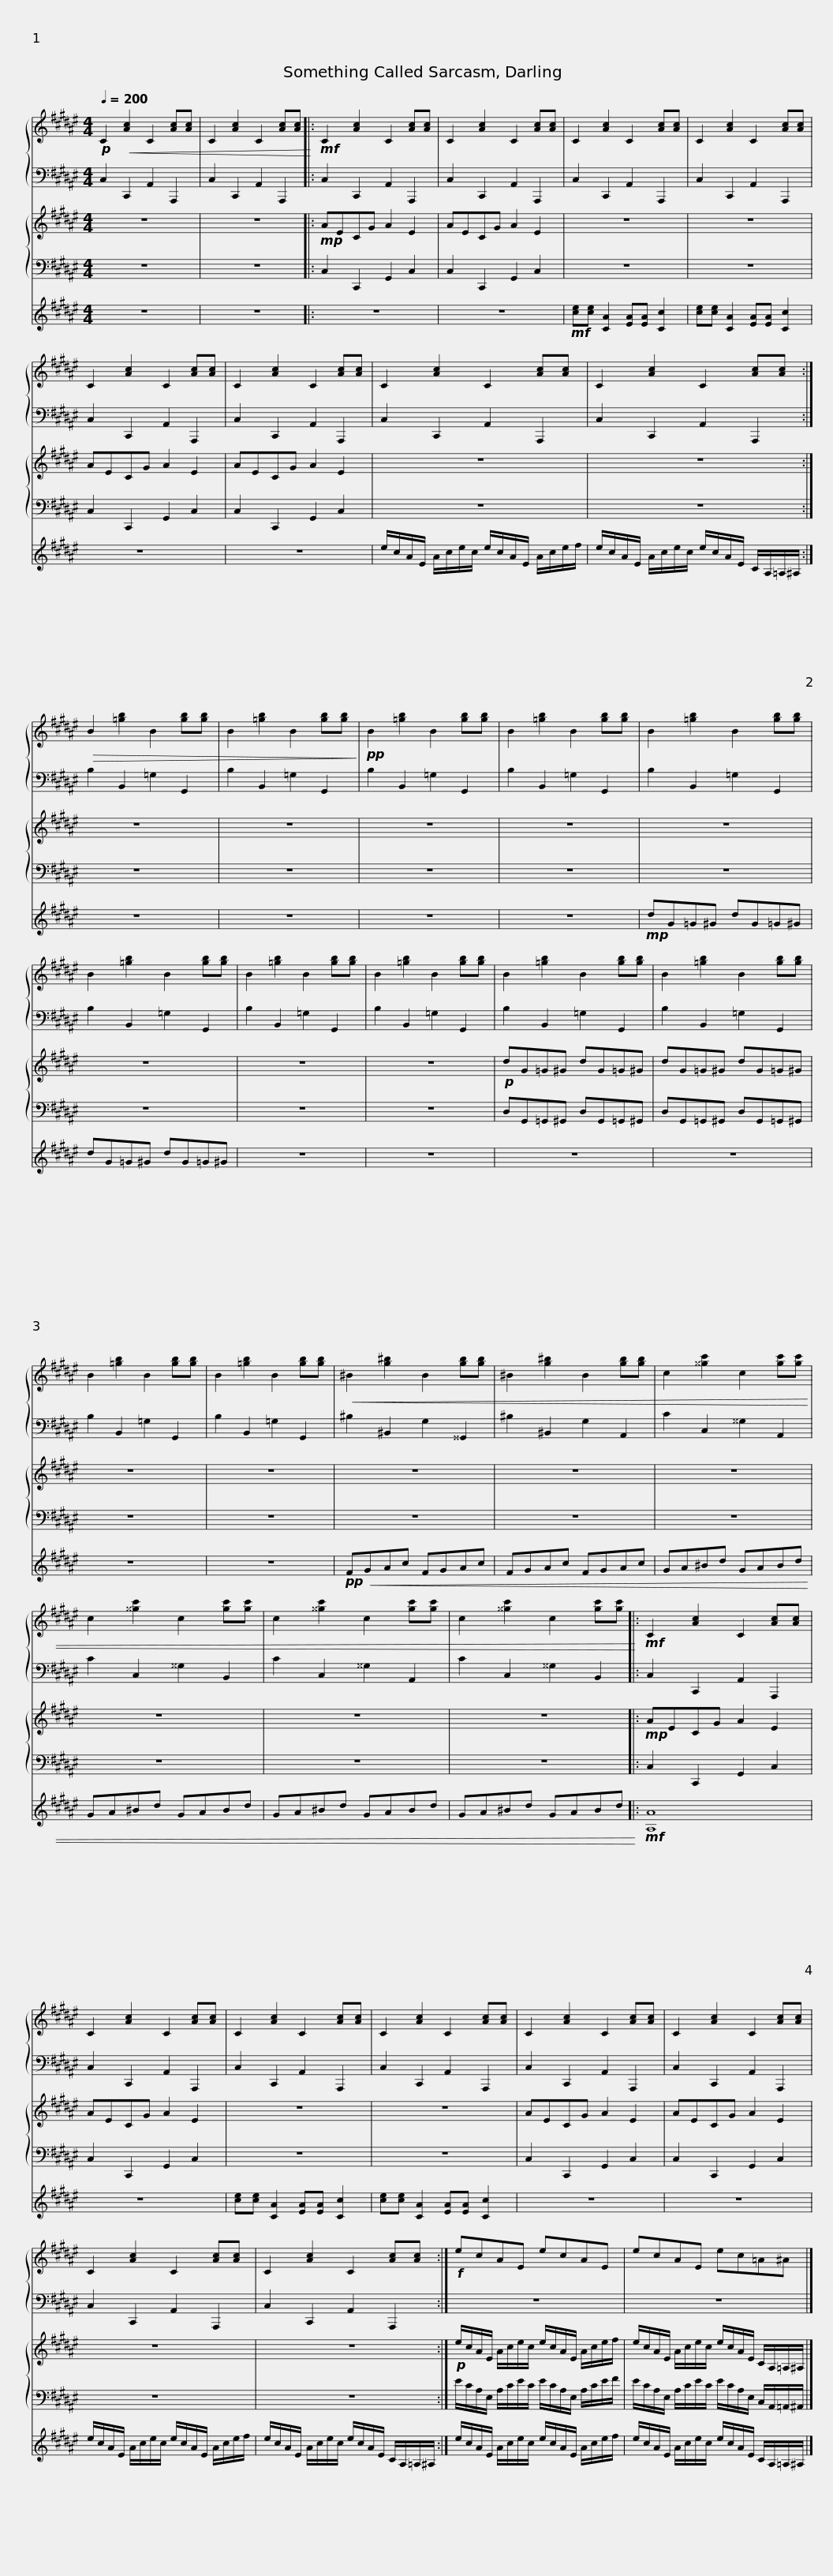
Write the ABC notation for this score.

X:1
%%score { 1 | 2 } { 3 | 4 } 5
L:1/8
Q:1/4=200
M:4/4
I:linebreak $
K:F#
V:1 treble
V:2 bass
V:3 treble
V:4 bass
V:5 treble transpose=-12
V:1
!p! C2!<(! [Ac]2 C2 [Ac][Ac] | C2 [Ac]2 C2 [Ac][Ac]!<)! |:!mf! C2 [Ac]2 C2 [Ac][Ac] | C2 [Ac]2 C2 [Ac][Ac] |$ C2 [Ac]2 C2 [Ac][Ac] | %5
 C2 [Ac]2 C2 [Ac][Ac] | C2 [Ac]2 C2 [Ac][Ac] | C2 [Ac]2 C2 [Ac][Ac] |$ C2 [Ac]2 C2 [Ac][Ac] | C2 [Ac]2 C2 [Ac][Ac] :|$ %10
!>(! B2 [=gb]2 B2 [gb][gb] | B2 [=gb]2 B2 [gb][gb]!>)! |!pp! B2 [=gb]2 B2 [gb][gb] | B2 [=gb]2 B2 [gb][gb] |$ B2 [=gb]2 B2 [gb][gb] | %15
 B2 [=gb]2 B2 [gb][gb] | B2 [=gb]2 B2 [gb][gb] | B2 [=gb]2 B2 [gb][gb] |$ B2 [=gb]2 B2 [gb][gb] | B2 [=gb]2 B2 [gb][gb] | %20
 B2 [=gb]2 B2 [gb][gb] | B2 [=gb]2 B2 [gb][gb] |$!<(! ^B2 [g^b]2 B2 [gb][gb] | ^B2 [g^b]2 B2 [gb][gb] | c2 [^^gc']2 c2 [gc'][gc'] | %25
 c2 [^^gc']2 c2 [gc'][gc'] |$ c2 [^^gc']2 c2 [gc'][gc'] | c2 [^^gc']2 c2 [gc'][gc']!<)! |:!mf! C2 [Ac]2 C2 [Ac][Ac] | C2 [Ac]2 C2 [Ac][Ac] |$ %30
 C2 [Ac]2 C2 [Ac][Ac] | C2 [Ac]2 C2 [Ac][Ac] | C2 [Ac]2 C2 [Ac][Ac] | C2 [Ac]2 C2 [Ac][Ac] |$ C2 [Ac]2 C2 [Ac][Ac] | %35
 C2 [Ac]2 C2 [Ac][Ac] :|$!f! ecAE ecAE | ecAE ec=A^A |] %38
V:2
 C,2 C,,2 A,,2 A,,,2 | C,2 C,,2 A,,2 A,,,2 |: C,2 C,,2 A,,2 A,,,2 | C,2 C,,2 A,,2 A,,,2 |$ C,2 C,,2 A,,2 A,,,2 | %5
 C,2 C,,2 A,,2 A,,,2 | C,2 C,,2 A,,2 A,,,2 | C,2 C,,2 A,,2 A,,,2 |$ C,2 C,,2 A,,2 A,,,2 | C,2 C,,2 A,,2 A,,,2 :|$ %10
 B,2 B,,2 =G,2 G,,2 | B,2 B,,2 =G,2 G,,2 | B,2 B,,2 =G,2 G,,2 | B,2 B,,2 =G,2 G,,2 |$ B,2 B,,2 =G,2 G,,2 | %15
 B,2 B,,2 =G,2 G,,2 | B,2 B,,2 =G,2 G,,2 | B,2 B,,2 =G,2 G,,2 |$ B,2 B,,2 =G,2 G,,2 | B,2 B,,2 =G,2 G,,2 | %20
 B,2 B,,2 =G,2 G,,2 | B,2 B,,2 =G,2 G,,2 |$ ^B,2 ^B,,2 G,2 ^^G,,2 | ^B,2 ^B,,2 G,2 A,,2 | C2 C,2 ^^G,2 A,,2 | %25
 C2 C,2 ^^G,2 B,,2 |$ C2 C,2 ^^G,2 A,,2 | C2 C,2 ^^G,2 B,,2 |: C,2 C,,2 A,,2 A,,,2 | C,2 C,,2 A,,2 A,,,2 |$ %30
 C,2 C,,2 A,,2 A,,,2 | C,2 C,,2 A,,2 A,,,2 | C,2 C,,2 A,,2 A,,,2 | C,2 C,,2 A,,2 A,,,2 |$ C,2 C,,2 A,,2 A,,,2 | %35
 C,2 C,,2 A,,2 A,,,2 :|$ z8 | z8 |] %38
V:3
 z8 | z8 |:!mp! AECG A2 E2 | AECG A2 E2 |$ z8 | %5
 z8 | AECG A2 E2 | AECG A2 E2 |$ z8 | z8 :|$ %10
 z8 | z8 | z8 | z8 |$ z8 | %15
 z8 | z8 | z8 |$!p! dG=G^G dG=G^G | dG=G^G dG=G^G | %20
 z8 | z8 |$ z8 | z8 | z8 | %25
 z8 |$ z8 | z8 |:!mp! AECG A2 E2 | AECG A2 E2 |$ %30
 z8 | z8 | AECG A2 E2 | AECG A2 E2 |$ z8 | %35
 z8 :|$!p! e/c/A/E/ A/c/e/c/ e/c/A/E/ A/c/e/f/ | e/c/A/E/ A/c/e/c/ e/c/A/E/ C/A,/=A,/^A,/ |] %38
V:4
 z8 | z8 |: C,2 C,,2 G,,2 C,2 | C,2 C,,2 G,,2 C,2 |$ z8 | %5
 z8 | C,2 C,,2 G,,2 C,2 | C,2 C,,2 G,,2 C,2 |$ z8 | z8 :|$ %10
 z8 | z8 | z8 | z8 |$ z8 | %15
 z8 | z8 | z8 |$ D,G,,=G,,^G,, D,G,,=G,,^G,, | D,G,,=G,,^G,, D,G,,=G,,^G,, | %20
 z8 | z8 |$ z8 | z8 | z8 | %25
 z8 |$ z8 | z8 |: C,2 C,,2 G,,2 C,2 | C,2 C,,2 G,,2 C,2 |$ %30
 z8 | z8 | C,2 C,,2 G,,2 C,2 | C,2 C,,2 G,,2 C,2 |$ z8 | %35
 z8 :|$ E/C/A,/E,/ A,/C/E/C/ E/C/A,/E,/ A,/C/E/F/ | E/C/A,/E,/ A,/C/E/C/ E/C/A,/E,/ C,/A,,/=A,,/^A,,/ |] %38
V:5
 z8 | z8 |: z8 | z8 |$!mf! [ce][ce] [CA]2 [EA][EA] [Cc]2 | %5
 [ce][ce] [CA]2 [EA][EA] [Cc]2 | z8 | z8 |$ e/c/A/E/ A/c/e/c/ e/c/A/E/ A/c/e/f/ | e/c/A/E/ A/c/e/c/ e/c/A/E/ C/A,/=A,/^A,/ :|$ %10
 z8 | z8 | z8 | z8 |$!mp! dG=G^G dG=G^G | %15
 dG=G^G dG=G^G | z8 | z8 |$ z8 | z8 | %20
 z8 | z8 |$!pp! F!<(!GAc FGAc | FGAc FGAc | GA^Bd GABd | %25
 GA^Bd GABd |$ GA^Bd GABd | GA^Bd GABd!<)! |:!mf! [A,A]8 | z8 |$ %30
 [ce][ce] [CA]2 [EA][EA] [Cc]2 | [ce][ce] [CA]2 [EA][EA] [Cc]2 | z8 | z8 |$ e/c/A/E/ A/c/e/c/ e/c/A/E/ A/c/e/f/ | %35
 e/c/A/E/ A/c/e/c/ e/c/A/E/ C/A,/=A,/^A,/ :|$ e/c/A/E/ A/c/e/c/ e/c/A/E/ A/c/e/f/ | e/c/A/E/ A/c/e/c/ e/c/A/E/ C/A,/=A,/^A,/ |] %38
